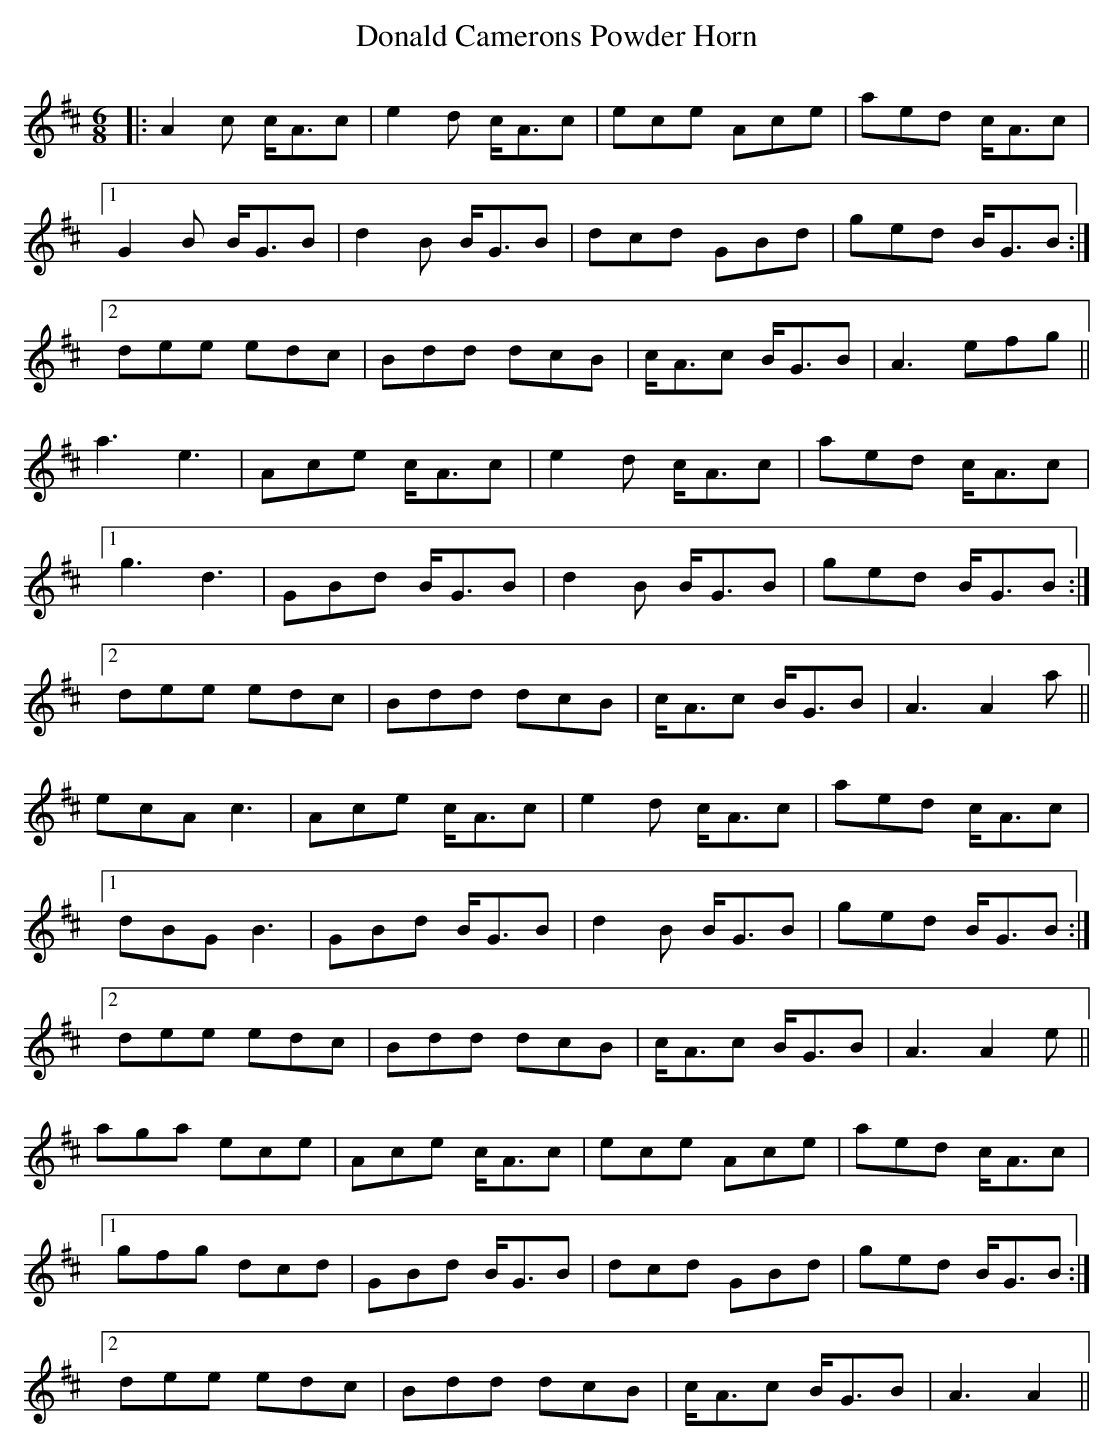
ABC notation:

X:1
T: Donald Camerons Powder Horn
M: 6/8
L: 1/8
K: Amix
|:A2 c c<Ac|e2 d c<Ac|ece Ace|aed c<Ac|
[1G2 B B<GB|d2 B B<GB|dcd GBd|ged B<GB:|
[2dee edc|Bdd dcB|c<Ac B<GB|A3 efg||
a3 e3|Ace c<Ac|e2 d c<Ac|aed c<Ac|
[1g3 d3|GBd B<GB|d2 B B<GB|ged B<GB:|
[2dee edc|Bdd dcB|c<Ac B<GB|A3 A2 a||
ecA c3|Ace c<Ac|e2 d c<Ac|aed c<Ac|
[1dBG B3|GBd B<GB|d2 B B<GB|ged B<GB:|
[2dee edc|Bdd dcB|c<Ac B<GB|A3 A2 e||
aga ece|Ace c<Ac|ece Ace|aed c<Ac|
[1gfg dcd|GBd B<GB|dcd GBd|ged B<GB:|
[2dee edc|Bdd dcB|c<Ac B<GB|A3 A2||
